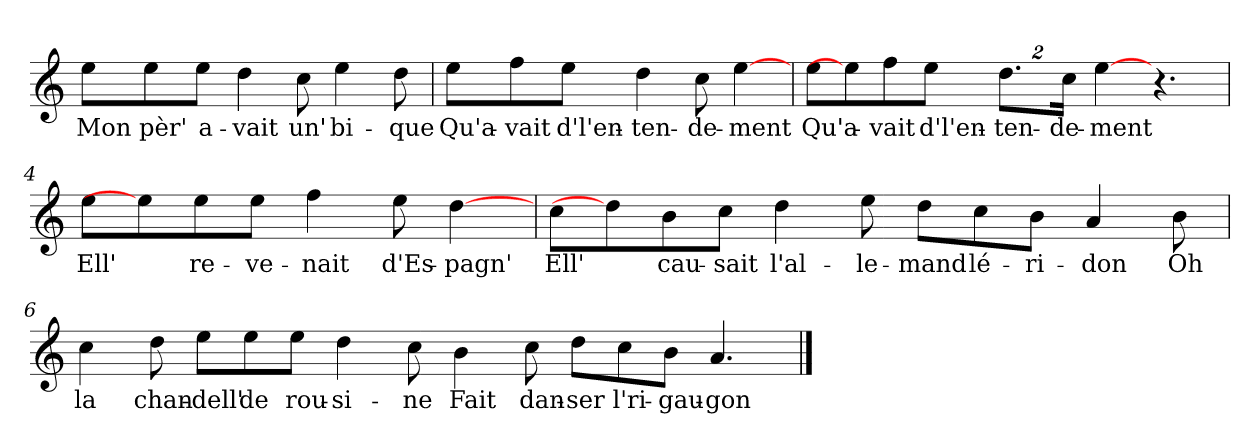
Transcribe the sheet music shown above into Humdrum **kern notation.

**kern	**text
*part1	*part1
*staff1	*staff1
*clefG2	*
*k[]	*
*C:	*
=1	=1
!	!LO:LY:b
8ee\L	Mon
!	!LO:LY:b
8ee\	pèr'
!	!LO:LY:b
8ee\J	a-
!	!LO:LY:b
4dd\	-vait
!	!LO:LY:b
8cc\	un'
!	!LO:LY:b
4ee\	bi-
!	!LO:LY:b
8dd\	-que
=2	=2
!	!LO:LY:b
8ee\L	Qu'a-
!	!LO:LY:b
8ff\	-vait
!	!LO:LY:b
8ee\J	d'l'en-
!	!LO:LY:b
4dd\	-ten-
!	!LO:LY:b
8cc\	-de-
!	!LO:LY:b
[4ee\	-ment
=3	=3
!	!LO:LY:b
8ee\L	Qu'a-
8ee\]	.
!	!LO:LY:b
8ff\	-vait
!	!LO:LY:b
8ee\J	d'l'en-
!	!LO:LY:b
16%3.dd\L	-ten-
!	!LO:LY:b
32%3cc\Jk	-de-
!	!LO:LY:b
[4ee\	-ment
4.r	.
!!LO:LB:g=z
=4	=4
!	!LO:LY:b
8ee\L	Ell'
8ee\]	.
!	!LO:LY:b
8ee\	re-
!	!LO:LY:b
8ee\J	-ve-
!	!LO:LY:b
4ff\	-nait
!	!LO:LY:b
8ee\	d'Es-
!	!LO:LY:b
[4dd\	-pagn'
=5	=5
!	!LO:LY:b
8cc\L	Ell'
8dd\]	.
!	!LO:LY:b
8b\	cau-
!	!LO:LY:b
8cc\J	-sait
!	!LO:LY:b
4dd\	l'al-
!	!LO:LY:b
8ee\	-le-
!	!LO:LY:b
8dd\L	-mand
!	!LO:LY:b
8cc\	lé-
!	!LO:LY:b
8b\J	-ri-
!	!LO:LY:b
4a/	-don
!	!LO:LY:b
8b\	Oh
!!LO:LB:g=z
=6	=6
!	!LO:LY:b
4cc\	la
!	!LO:LY:b
8dd\	chan-
!	!LO:LY:b
8ee\L	-dell'
!	!LO:LY:b
8ee\	de
!	!LO:LY:b
8ee\J	rou-
!	!LO:LY:b
4dd\	-si-
!	!LO:LY:b
8cc\	-ne
!	!LO:LY:b
4b\	Fait
!	!LO:LY:b
8cc\	dan-
!	!LO:LY:b
8dd\L	-ser
!	!LO:LY:b
8cc\	l'ri-
!	!LO:LY:b
8b\J	-gau-
!	!LO:LY:b
4.a/	-gon
==	==
*-	*-
